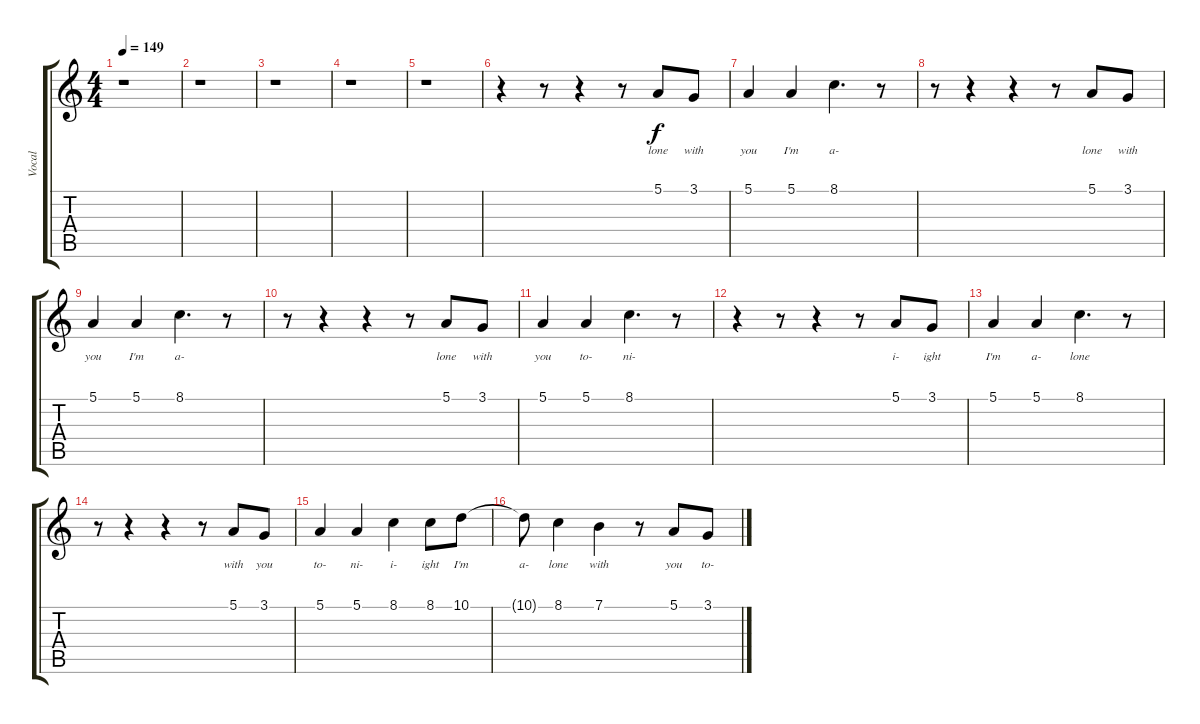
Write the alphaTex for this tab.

\track ("Vocal" "Vocal") {instrument tenorsax}
\staff {score tabs}
\tuning (E4 B3 G3 D3 A2 E2) {hide}
\ts (4 4)
\tempo 149
\clef g2
\ks c
r.1{dy f} |
r.1 |
r.1 |
r.1 |
r.1 |
r.4 r.8 r.4 r.8 5.1.8{lyrics (0 "lone") lyrics (1 "") lyrics (2 "") lyrics (3 "") lyrics (4 "")} 3.1.8{lyrics (0 "with") lyrics (1 "") lyrics (2 "") lyrics (3 "") lyrics (4 "")} |
5.1.4{lyrics (0 "you") lyrics (1 "") lyrics (2 "") lyrics (3 "") lyrics (4 "")} 5.1.4{lyrics (0 "I'm") lyrics (1 "") lyrics (2 "") lyrics (3 "") lyrics (4 "")} 8.1.4{d lyrics (0 "a-") lyrics (1 "") lyrics (2 "") lyrics (3 "") lyrics (4 "")} r.8 |
r.8 r.4 r.4 r.8 5.1.8{lyrics (0 "lone") lyrics (1 "") lyrics (2 "") lyrics (3 "") lyrics (4 "")} 3.1.8{lyrics (0 "with") lyrics (1 "") lyrics (2 "") lyrics (3 "") lyrics (4 "")} |
5.1.4{lyrics (0 "you") lyrics (1 "") lyrics (2 "") lyrics (3 "") lyrics (4 "")} 5.1.4{lyrics (0 "I'm") lyrics (1 "") lyrics (2 "") lyrics (3 "") lyrics (4 "")} 8.1.4{d lyrics (0 "a-") lyrics (1 "") lyrics (2 "") lyrics (3 "") lyrics (4 "")} r.8 |
r.8 r.4 r.4 r.8 5.1.8{lyrics (0 "lone") lyrics (1 "") lyrics (2 "") lyrics (3 "") lyrics (4 "")} 3.1.8{lyrics (0 "with") lyrics (1 "") lyrics (2 "") lyrics (3 "") lyrics (4 "")} |
5.1.4{lyrics (0 "you") lyrics (1 "") lyrics (2 "") lyrics (3 "") lyrics (4 "")} 5.1.4{lyrics (0 "to-") lyrics (1 "") lyrics (2 "") lyrics (3 "") lyrics (4 "")} 8.1.4{d lyrics (0 "ni-") lyrics (1 "") lyrics (2 "") lyrics (3 "") lyrics (4 "")} r.8 |
r.4 r.8 r.4 r.8 5.1.8{lyrics (0 "i-") lyrics (1 "") lyrics (2 "") lyrics (3 "") lyrics (4 "")} 3.1.8{lyrics (0 "ight") lyrics (1 "") lyrics (2 "") lyrics (3 "") lyrics (4 "")} |
5.1.4{lyrics (0 "I'm") lyrics (1 "") lyrics (2 "") lyrics (3 "") lyrics (4 "")} 5.1.4{lyrics (0 "a-") lyrics (1 "") lyrics (2 "") lyrics (3 "") lyrics (4 "")} 8.1.4{d lyrics (0 "lone") lyrics (1 "") lyrics (2 "") lyrics (3 "") lyrics (4 "")} r.8 |
r.8 r.4 r.4 r.8 5.1.8{lyrics (0 "with") lyrics (1 "") lyrics (2 "") lyrics (3 "") lyrics (4 "")} 3.1.8{lyrics (0 "you") lyrics (1 "") lyrics (2 "") lyrics (3 "") lyrics (4 "")} |
5.1.4{lyrics (0 "to-") lyrics (1 "") lyrics (2 "") lyrics (3 "") lyrics (4 "")} 5.1.4{lyrics (0 "ni-") lyrics (1 "") lyrics (2 "") lyrics (3 "") lyrics (4 "")} 8.1.4{lyrics (0 "i-") lyrics (1 "") lyrics (2 "") lyrics (3 "") lyrics (4 "")} 8.1.8{lyrics (0 "ight") lyrics (1 "") lyrics (2 "") lyrics (3 "") lyrics (4 "")} 10.1.8{lyrics (0 "I'm") lyrics (1 "") lyrics (2 "") lyrics (3 "") lyrics (4 "")} |
10.1{t}.8{lyrics (0 "a-") lyrics (1 "") lyrics (2 "") lyrics (3 "") lyrics (4 "")} 8.1.4{lyrics (0 "lone") lyrics (1 "") lyrics (2 "") lyrics (3 "") lyrics (4 "")} 7.1.4{lyrics (0 "with") lyrics (1 "") lyrics (2 "") lyrics (3 "") lyrics (4 "")} r.8 5.1.8{lyrics (0 "you") lyrics (1 "") lyrics (2 "") lyrics (3 "") lyrics (4 "")} 3.1.8{lyrics (0 "to-") lyrics (1 "") lyrics (2 "") lyrics (3 "") lyrics (4 "")}
